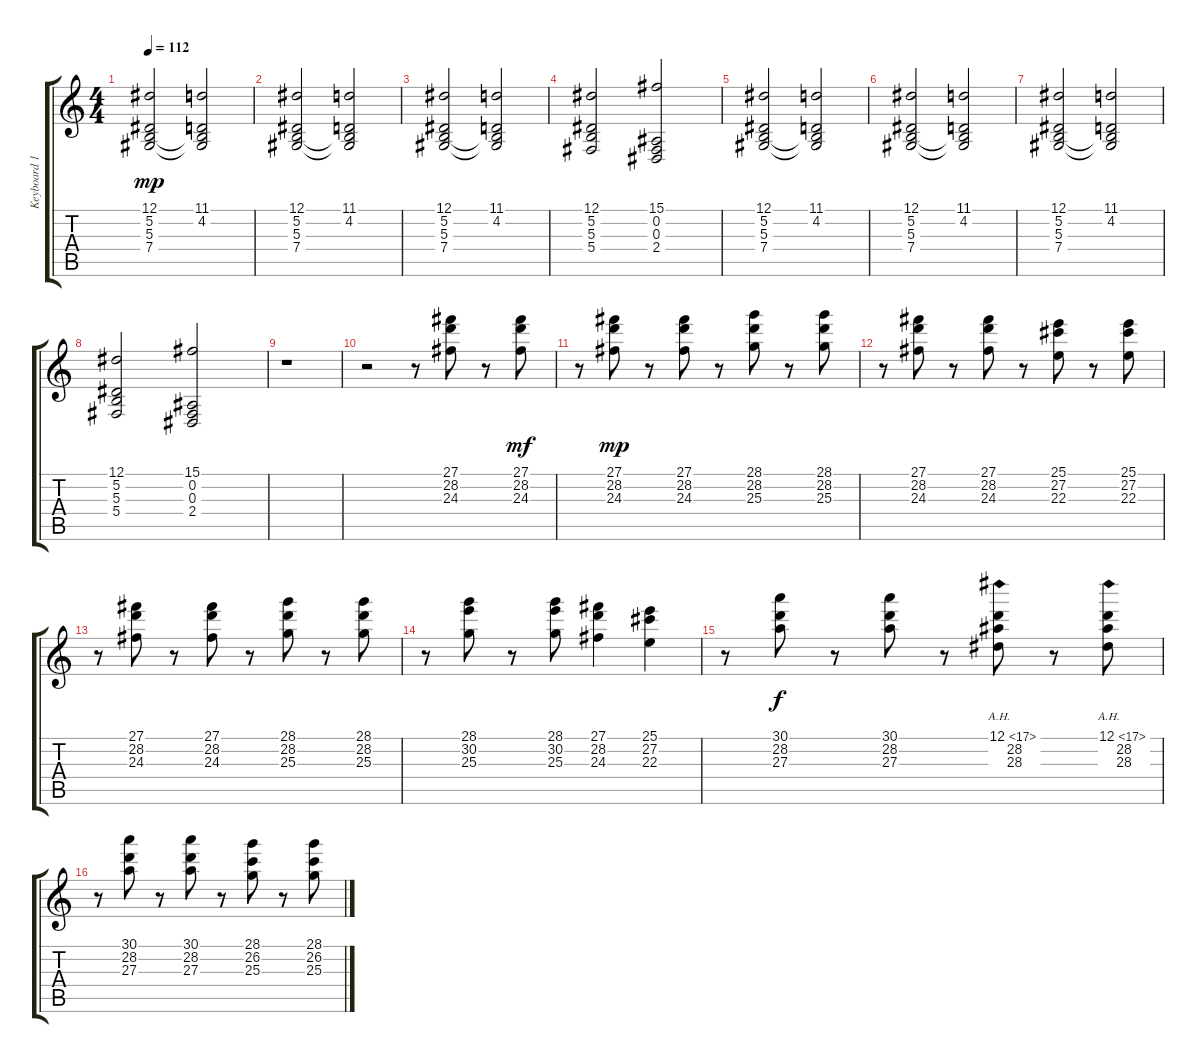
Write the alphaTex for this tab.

\track ("Keyboard 1" "Keyboard 1") {instrument stringensemble1}
\staff {score tabs}
\tuning (Eb4 Bb3 Gb3 Db3 Ab2 Eb2) {hide}
\ts (4 4)
\tempo 112
\clef g2
\ks c
(12.1 5.2 5.3 7.4).2{dy mp volume 10} (11.1 4.2 5.3{t} 7.4{t}).2 |
(12.1 5.2 5.3 7.4).2 (11.1 4.2 5.3{t} 7.4{t}).2 |
(12.1 5.2 5.3 7.4).2 (11.1 4.2 5.3{t} 7.4{t}).2 |
(12.1 5.2 5.3 5.4).2 (15.1 0.2 0.3 2.4).2 |
(12.1 5.2 5.3 7.4).2 (11.1 4.2 5.3{t} 7.4{t}).2 |
(12.1 5.2 5.3 7.4).2 (11.1 4.2 5.3{t} 7.4{t}).2 |
(12.1 5.2 5.3 7.4).2 (11.1 4.2 5.3{t} 7.4{t}).2 |
(12.1 5.2 5.3 5.4).2 (15.1 0.2 0.3 2.4).2 |
r.1 |
r.2 r.8{volume 11} (27.1 28.2 24.3).8 r.8 (27.1 28.2 24.3).8{dy mf} |
r.8 (27.1 28.2 24.3).8{dy mp} r.8 (27.1 28.2 24.3).8 r.8 (28.1 28.2 25.3).8 r.8 (28.1 28.2 25.3).8 |
r.8 (27.1 28.2 24.3).8 r.8 (27.1 28.2 24.3).8 r.8 (25.1 27.2 22.3).8 r.8 (25.1 27.2 22.3).8 |
r.8 (27.1 28.2 24.3).8 r.8 (27.1 28.2 24.3).8 r.8 (28.1 28.2 25.3).8 r.8 (28.1 28.2 25.3).8 |
r.8 (28.1 30.2 25.3).8 r.8 (28.1 30.2 25.3).8 (27.1 28.2 24.3).4 (25.1 27.2 22.3).4 |
r.8 (30.1 28.2 27.3).8{dy f} r.8 (30.1 28.2 27.3).8 r.8 (12.1{ah 5} 28.2 28.3).8 r.8 (12.1{ah 5} 28.2 28.3).8 |
r.8 (30.1 28.2 27.3).8 r.8 (30.1 28.2 27.3).8 r.8 (28.1 26.2 25.3).8 r.8 (28.1 26.2 25.3).8
